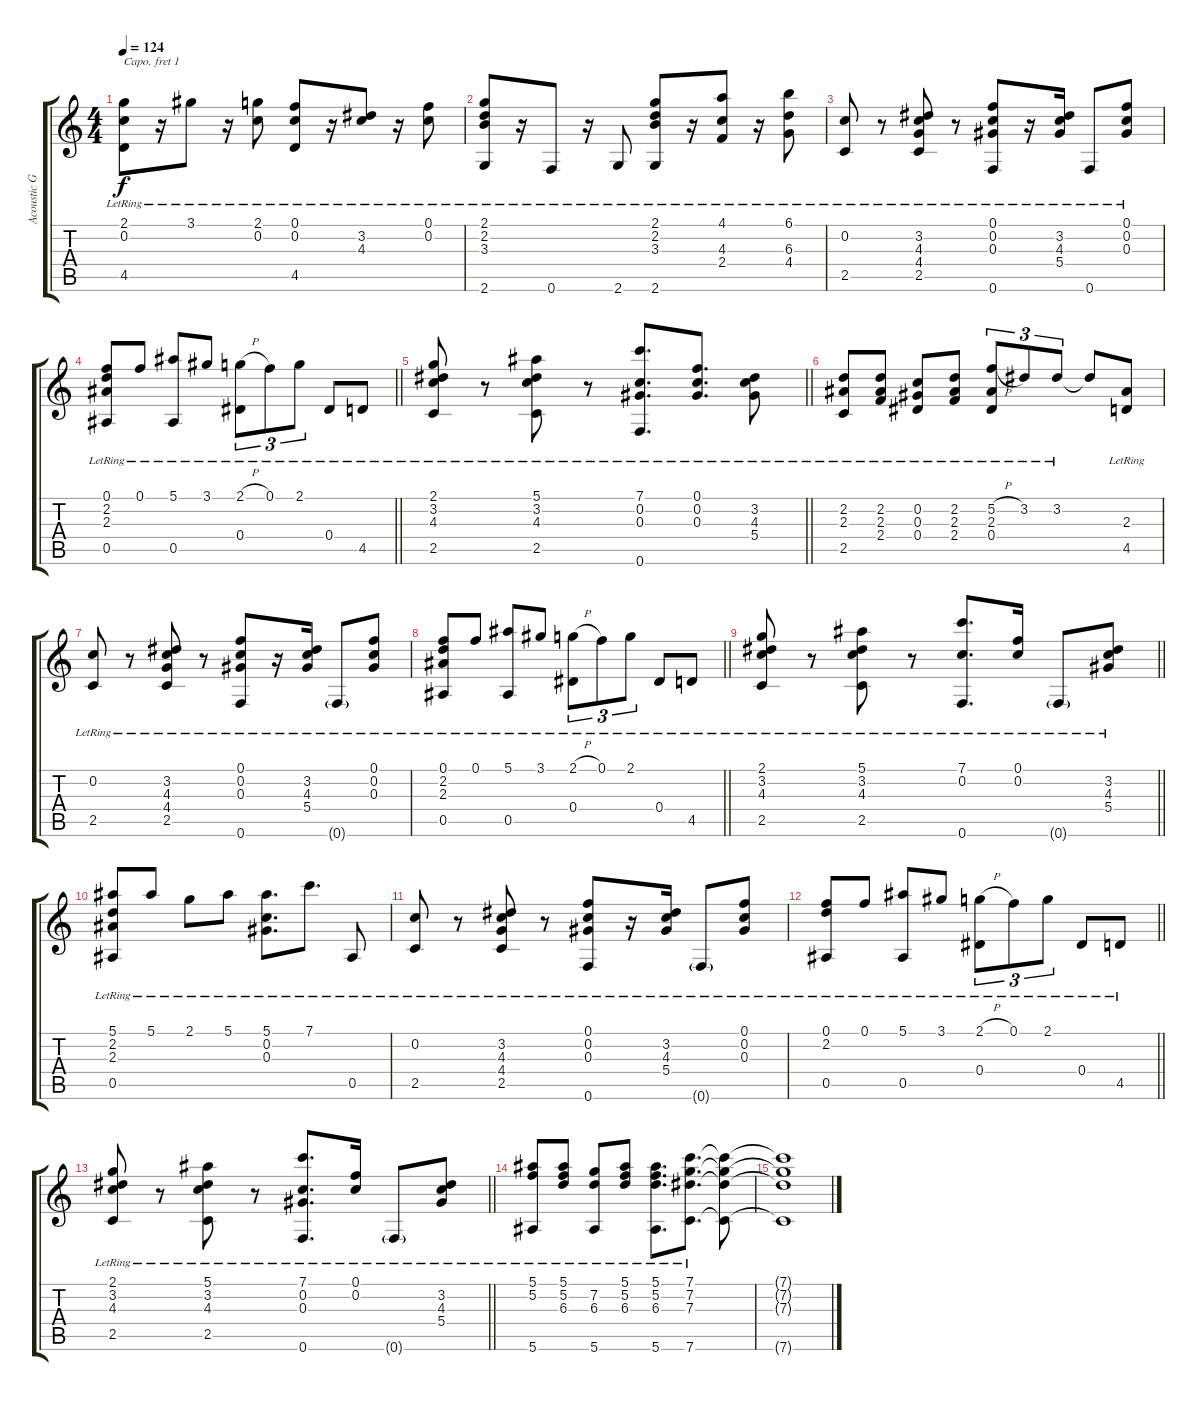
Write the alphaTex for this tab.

\track ("Acoustic Guitar 1" "Acoustic G") {instrument acousticguitarnylon}
\staff {score tabs}
\capo 1
\tuning (E4 B3 G3 D3 A2 E2) {hide}
\ts (4 4)
\tempo 124
\clef g2
\ks c
(2.1{lr} 0.2{lr} 4.5{lr}).8{dy f} r.16 3.1{lr}.8 r.16 (2.1{lr} 0.2{lr}).8 (0.1{lr} 0.2{lr} 4.5{lr}).8 r.16 (3.2{lr} 4.3{lr}).8 r.16 (0.1{lr} 0.2{lr}).8 |
(2.1{lr} 2.2{lr} 3.3{lr} 2.6{lr}).8 r.16 0.6{lr}.8 r.16 2.6{lr}.8 (2.1{lr} 2.2{lr} 3.3{lr} 2.6{lr}).8 r.16 (4.1{lr} 4.3{lr} 2.4{lr}).8 r.16 (6.1{lr} 6.3{lr} 4.4{lr}).8 |
(0.2{lr} 2.5{lr}).8 r.8 (3.2{lr} 4.3{lr} 4.4{lr} 2.5{lr}).8 r.8 (0.1{lr} 0.2{lr} 0.3{lr} 0.6{lr}).8 r.16 (3.2{lr} 4.3{lr} 5.4{lr}).16 0.6{lr}.8 (0.1{lr} 0.2{lr} 0.3{lr}).8 |
\barLineRight lightlight
(0.1{lr} 2.2{lr} 2.3{lr} 0.5{lr}).8 0.1{lr}.8 (5.1{lr} 0.5{lr}).8 3.1{lr}.8 (2.1{h lr} 0.4{lr}).8{tu (3 2)} 0.1{lr}.8{tu (3 2)} 2.1{lr}.8{tu (3 2)} 0.4{lr}.8 4.5{lr}.8 |
\barLineRight lightlight
(2.1{lr} 3.2{lr} 4.3{lr} 2.5{lr}).8 r.8 (5.1{lr} 3.2{lr} 4.3{lr} 2.5{lr}).8 r.8 (7.1{lr} 0.2{lr} 0.3{lr} 0.6{lr}).8{d} (0.1{lr} 0.2{lr} 0.3{lr}).8{d} (3.2{lr} 4.3{lr} 5.4{lr}).8 |
(2.2{lr} 2.3{lr} 2.5{lr}).8 (2.2{lr} 2.3{lr} 2.4{lr}).8 (0.2{lr} 0.3{lr} 0.4{lr}).8 (2.2{lr} 2.3{lr} 2.4{lr}).8 (5.2{h lr} 2.3{lr} 0.4{lr}).8{tu (3 2)} 3.2{lr}.8{tu (3 2)} 3.2{lr}.8{tu (3 2)} 3.2{t}.8 (2.3{lr} 4.5{lr}).8 |
(0.2{lr} 2.5{lr}).8 r.8 (3.2{lr} 4.3{lr} 4.4{lr} 2.5{lr}).8 r.8 (0.1{lr} 0.2{lr} 0.3{lr} 0.6{lr}).8 r.16 (3.2{lr} 4.3{lr} 5.4{lr}).16 0.6{g lr}.8 (0.1{lr} 0.2{lr} 0.3{lr}).8 |
\barLineRight lightlight
(0.1{lr} 2.2{lr} 2.3{lr} 0.5{lr}).8 0.1{lr}.8 (5.1{lr} 0.5{lr}).8 3.1{lr}.8 (2.1{h lr} 0.4{lr}).8{tu (3 2)} 0.1{lr}.8{tu (3 2)} 2.1{lr}.8{tu (3 2)} 0.4{lr}.8 4.5{lr}.8 |
\barLineRight lightlight
(2.1{lr} 3.2{lr} 4.3{lr} 2.5{lr}).8 r.8 (5.1{lr} 3.2{lr} 4.3{lr} 2.5{lr}).8 r.8 (7.1{lr} 0.2{lr} 0.6{lr}).8{d} (0.1{lr} 0.2{lr}).16 0.6{g lr}.8 (3.2{lr} 4.3{lr} 5.4{lr}).8 |
(5.1{lr} 2.2{lr} 2.3{lr} 0.5{lr}).8 5.1{lr}.8 2.1{lr}.8 5.1{lr}.8 (5.1{lr} 0.2{lr} 0.3{lr}).8{d} 7.1{lr}.8{d} 0.5{lr}.8 |
(0.2{lr} 2.5{lr}).8 r.8 (3.2{lr} 4.3{lr} 4.4{lr} 2.5{lr}).8 r.8 (0.1{lr} 0.2{lr} 0.3{lr} 0.6{lr}).8 r.16 (3.2{lr} 4.3{lr} 5.4{lr}).16 0.6{g lr}.8 (0.1{lr} 0.2{lr} 0.3{lr}).8 |
\barLineRight lightlight
(0.1{lr} 2.2{lr} 0.5{lr}).8 0.1{lr}.8 (5.1{lr} 0.5{lr}).8 3.1{lr}.8 (2.1{h lr} 0.4{lr}).8{tu (3 2)} 0.1{lr}.8{tu (3 2)} 2.1{lr}.8{tu (3 2)} 0.4{lr}.8 4.5{lr}.8 |
\barLineRight lightlight
(2.1{lr} 3.2{lr} 4.3{lr} 2.5{lr}).8 r.8 (5.1{lr} 3.2{lr} 4.3{lr} 2.5{lr}).8 r.8 (7.1{lr} 0.2{lr} 0.3 0.6{lr}).8{d} (0.1{lr} 0.2{lr}).16 0.6{g lr}.8 (3.2{lr} 4.3{lr} 5.4{lr}).8 |
(5.1{lr} 5.2{lr} 5.6{lr}).8 (5.1{lr} 5.2{lr} 6.3{lr}).8 (7.2{lr} 6.3{lr} 5.6{lr}).8 (5.1{lr} 5.2{lr} 6.3{lr}).8 (5.1{lr} 5.2{lr} 6.3{lr} 5.6{lr}).8{d} (7.1{lr} 7.2{lr} 7.3{lr} 7.6{lr}).8{d} (7.1{t} 7.2{t} 7.3{t} 7.6{t}).8 |
(7.1{t} 7.2{t} 7.3{t} 7.6{t}).1
